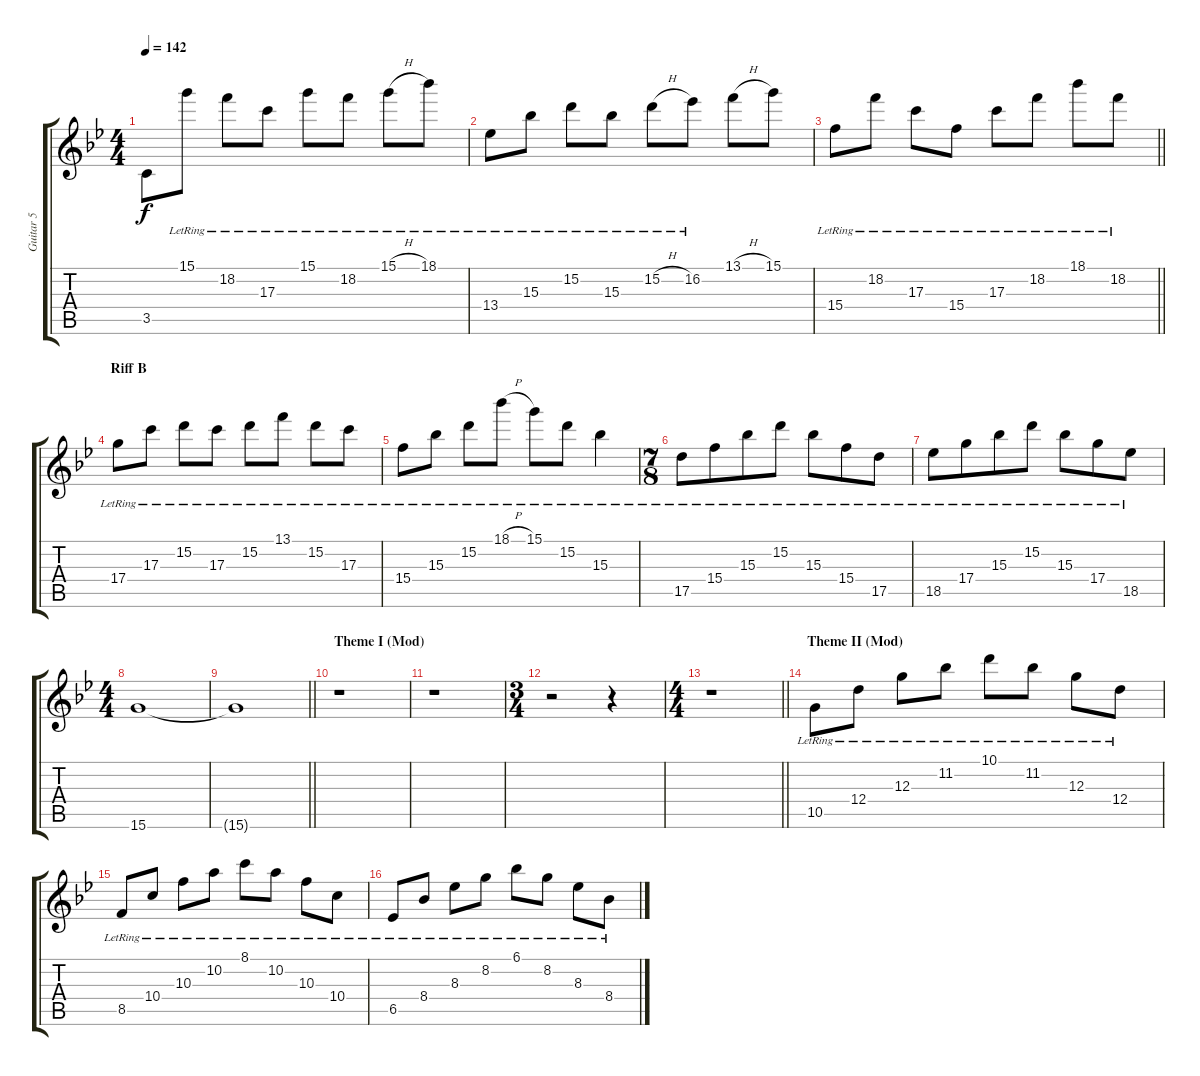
\track ("Guitar 5" "Guitar 5") {instrument acousticguitarsteel}
\staff {score tabs}
\tuning (E4 B3 G3 D3 A2 E2) {hide}
\ts (4 4)
\tempo 142
\clef g2
\ks gminor
3.5{t}.8{dy f} 15.1{lr}.8 18.2{lr}.8 17.3{lr}.8 15.1{lr}.8 18.2{lr}.8 15.1{h lr}.8 18.1{lr}.8 |
13.4{lr}.8 15.3{lr}.8 15.2{lr}.8 15.3{lr}.8 15.2{h lr}.8 16.2{lr}.8 13.1{h}.8 15.1.8 |
\barLineRight lightlight
15.4{lr}.8 18.2{lr}.8 17.3{lr}.8 15.4{lr}.8 17.3{lr}.8 18.2{lr}.8 18.1{lr}.8 18.2{lr}.8 |
\section ("" "Riff B")
17.4{lr}.8 17.3{lr}.8 15.2{lr}.8 17.3{lr}.8 15.2{lr}.8 13.1{lr}.8 15.2{lr}.8 17.3{lr}.8 |
15.4{lr}.8 15.3{lr}.8 15.2{lr}.8 18.1{h lr}.8 15.1{lr}.8 15.2{lr}.8 15.3{lr}.4 |
\ts (7 8)
17.5{lr}.8 15.4{lr}.8 15.3{lr}.8 15.2{lr}.8 15.3{lr}.8 15.4{lr}.8 17.5{lr}.8 |
18.5{lr}.8 17.4{lr}.8 15.3{lr}.8 15.2{lr}.8 15.3{lr}.8 17.4{lr}.8 18.5{lr}.8 |
\ts (4 4)
15.6.1 |
\barLineRight lightlight
15.6{t}.1 |
\section ("" "Theme I (Mod)")
r.1 |
r.1 |
\ts (3 4)
r.2 r.4 |
\ts (4 4)
\barLineRight lightlight
r.1 |
\section ("" "Theme II (Mod)")
10.5{lr}.8 12.4{lr}.8 12.3{lr}.8 11.2{lr}.8 10.1{lr}.8 11.2{lr}.8 12.3{lr}.8 12.4{lr}.8 |
8.5{lr}.8 10.4{lr}.8 10.3{lr}.8 10.2{lr}.8 8.1{lr}.8 10.2{lr}.8 10.3{lr}.8 10.4{lr}.8 |
6.5{lr}.8 8.4{lr}.8 8.3{lr}.8 8.2{lr}.8 6.1{lr}.8 8.2{lr}.8 8.3{lr}.8 8.4{lr}.8
